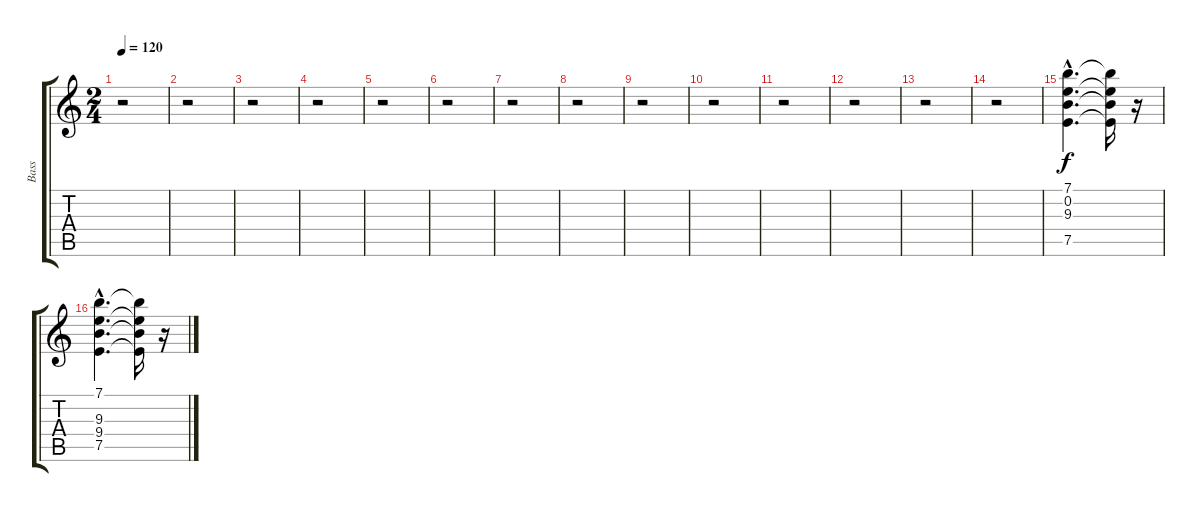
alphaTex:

\track ("Bass" "Bass") {instrument acousticbass}
\staff {score tabs}
\tuning (E4 B3 G3 D3 A2 E2) {hide}
\ts (2 4)
\tempo 120
\clef g2
\ks c
r.2{dy f} |
r.2 |
r.2 |
r.2 |
r.2 |
r.2 |
r.2 |
r.2 |
r.2 |
r.2 |
r.2 |
r.2 |
r.2 |
r.2 |
(7.1{hac} 0.2{hac} 9.3{hac} 7.5{hac}).4{d instrument acousticguitarnylon} (7.1{t} 0.2{t} 9.3{t} 7.5{t}).16 r.16 |
(7.1{hac} 9.3{hac} 9.4{hac} 7.5{hac}).4{d} (7.1{t} 9.3{t} 9.4{t} 7.5{t}).16 r.16
